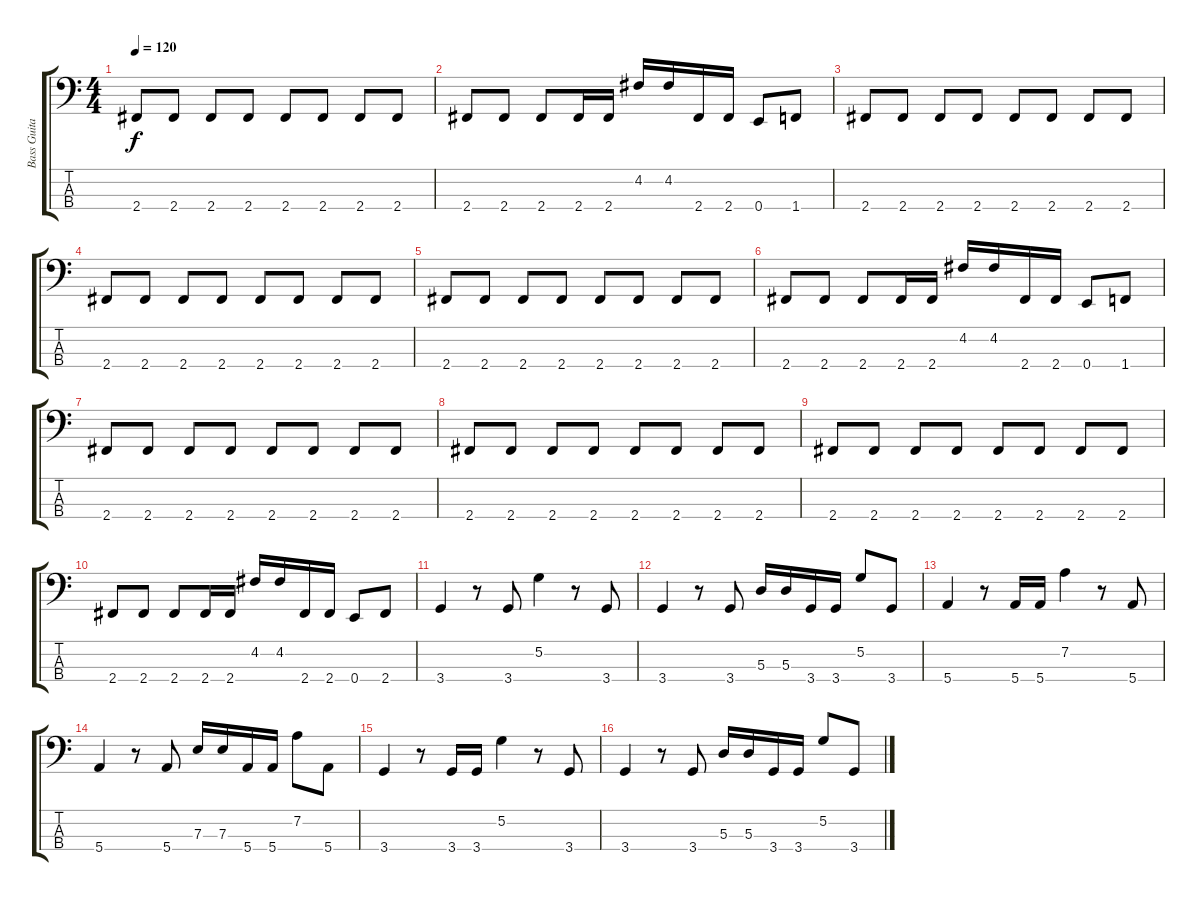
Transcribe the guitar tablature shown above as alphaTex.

\track ("Bass Guitar" "Bass Guita") {instrument electricbassfinger}
\staff {score tabs}
\tuning (G2 D2 A1 E1) {hide}
\ts (4 4)
\tempo 120
\clef f4
\ks c
2.4.8{dy f} 2.4.8 2.4.8 2.4.8 2.4.8 2.4.8 2.4.8 2.4.8 |
2.4.8 2.4.8 2.4.8 2.4.16 2.4.16 4.2.16 4.2.16 2.4.16 2.4.16 0.4.8 1.4.8 |
2.4.8 2.4.8 2.4.8 2.4.8 2.4.8 2.4.8 2.4.8 2.4.8 |
2.4.8 2.4.8 2.4.8 2.4.8 2.4.8 2.4.8 2.4.8 2.4.8 |
2.4.8 2.4.8 2.4.8 2.4.8 2.4.8 2.4.8 2.4.8 2.4.8 |
2.4.8 2.4.8 2.4.8 2.4.16 2.4.16 4.2.16 4.2.16 2.4.16 2.4.16 0.4.8 1.4.8 |
2.4.8 2.4.8 2.4.8 2.4.8 2.4.8 2.4.8 2.4.8 2.4.8 |
2.4.8 2.4.8 2.4.8 2.4.8 2.4.8 2.4.8 2.4.8 2.4.8 |
2.4.8 2.4.8 2.4.8 2.4.8 2.4.8 2.4.8 2.4.8 2.4.8 |
2.4.8 2.4.8 2.4.8 2.4.16 2.4.16 4.2.16 4.2.16 2.4.16 2.4.16 0.4.8 2.4.8 |
3.4.4 r.8 3.4.8 5.2.4 r.8 3.4.8 |
3.4.4 r.8 3.4.8 5.3.16 5.3.16 3.4.16 3.4.16 5.2.8 3.4.8 |
5.4.4 r.8 5.4.16 5.4.16 7.2.4 r.8 5.4.8 |
5.4.4 r.8 5.4.8 7.3.16 7.3.16 5.4.16 5.4.16 7.2.8 5.4.8 |
3.4.4 r.8 3.4.16 3.4.16 5.2.4 r.8 3.4.8 |
3.4.4 r.8 3.4.8 5.3.16 5.3.16 3.4.16 3.4.16 5.2.8 3.4.8
